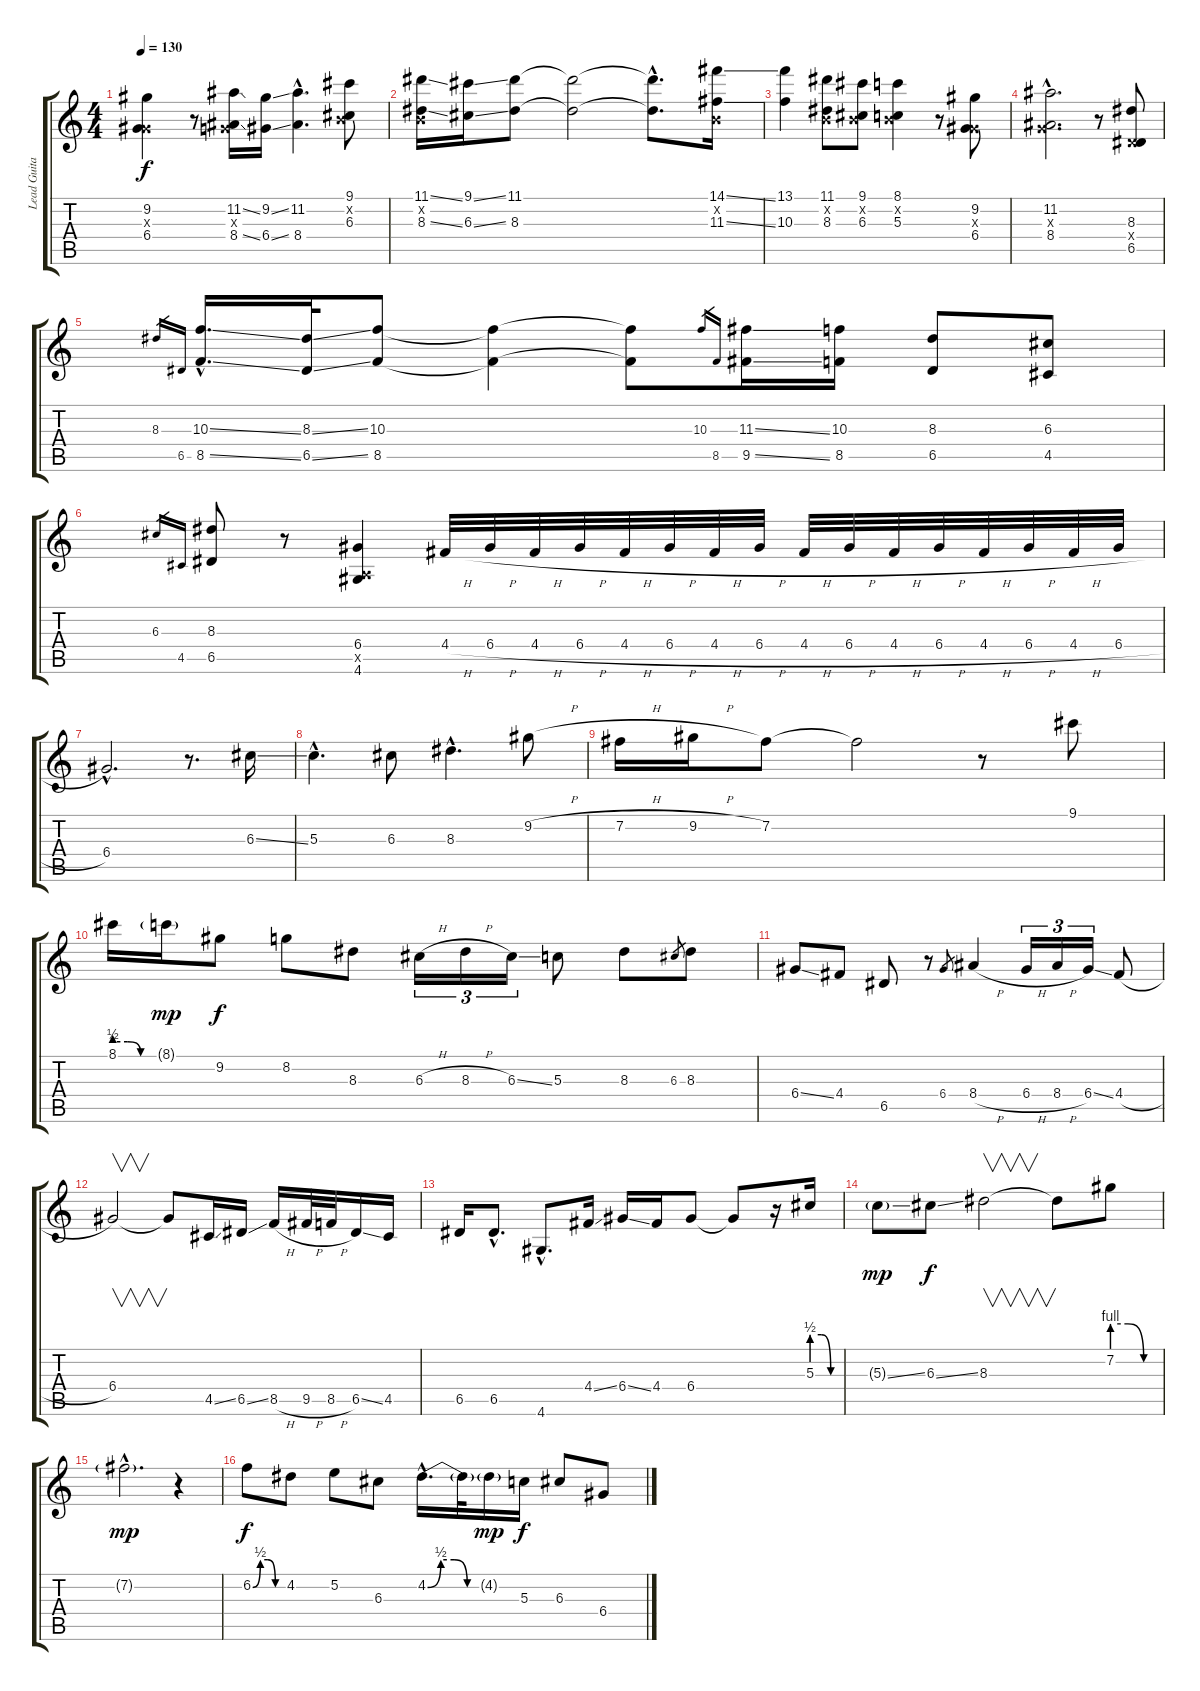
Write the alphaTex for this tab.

\track ("Lead Guitar" "Lead Guita") {instrument overdrivenguitar}
\staff {score tabs}
\tuning (E4 B3 G3 D3 A2 E2) {hide}
\ts (4 4)
\tempo 130
\clef g2
\ks c
(9.2 0.3{x} 6.4).4{dy f instrument overdrivenguitar} r.8 (11.2{ss} 0.3{x} 8.4{ss}).16 (9.2{ss} 6.4{ss}).16 (11.2{hac} 8.4{hac}).4{d} (9.1 0.2{x} 6.3).8 |
(11.1{ss} 0.2{x} 8.3{ss}).16 (9.1{ss} 6.3{ss}).16 (11.1 8.3).8 (11.1{t} 8.3{t}).2 (11.1{hac t} 8.3{hac t}).8{d} (14.1{ss} 0.2{x} 11.3{ss}).16 |
(13.1 10.3).4 (11.1 0.2{x} 8.3).8 (9.1 0.2{x} 6.3).8 (8.1 0.2{x} 5.3).4 r.8 (9.2 0.3{x} 6.4).8 |
(11.2{hac} 0.3{hac x} 8.4{hac}).2{d} r.8 (8.3 0.4{x} 6.5).8 |
8.3.16{gr} 6.5.16{gr} (10.3{ss hac} 8.5{ss hac}).16{d} (8.3{ss} 6.5{ss}).32 (10.3 8.5).8 (10.3{t} 8.5{t}).4 (10.3{t} 8.5{t}).8 10.3.16{gr} 8.5.16{gr} (11.3{ss} 9.5{ss}).16 (10.3 8.5).16 (8.3 6.5).8 (6.3 4.5).8 |
6.3.16{gr} 4.5.16{gr} (8.3 6.5).8 r.8 (6.4 0.5{x} 4.6).4 4.4{h}.32 6.4{h}.32 4.4{h}.32 6.4{h}.32 4.4{h}.32 6.4{h}.32 4.4{h}.32 6.4{h}.32 4.4{h}.32 6.4{h}.32 4.4{h}.32 6.4{h}.32 4.4{h}.32 6.4{h}.32 4.4{h}.32 6.4{h}.32 |
6.4{hac}.2{d} r.8{d} 6.3{ss}.16 |
5.3{hac}.4{d} 6.3.8 8.3{hac}.4{d} 9.2{h}.8 |
7.2{h}.16 9.2{h}.16 7.2.8 7.2{t}.2 r.8 9.1.8 |
8.1{be (custom 0 2 20 2 40 0 60 0)}.16 8.1{g}.16{dy mp} 9.2.8{dy f} 8.2.8 8.3.8 6.3{h}.16{tu (3 2)} 8.3{h}.16{tu (3 2)} 6.3{ss}.16{tu (3 2)} 5.3.8 8.3.8 6.3.8{gr} 8.3.8 |
6.4{ss}.8 4.4.8 6.5.8 r.8 6.4.8{gr} 8.4{h}.4 6.4{h}.16{tu (3 2)} 8.4{h}.16{tu (3 2)} 6.4{ss}.16{tu (3 2)} 4.4{h}.8 |
6.4.2{v} 6.4{t}.8 4.5{ss}.16 6.5{ss}.16 8.5{h}.16 9.5{h}.32 8.5{h}.32 6.5{ss}.16 4.5.16 |
6.5.16 6.5{hac}.8{d} 4.6{hac}.8{d} 4.4{ss}.16 6.4{ss}.16 4.4.16 6.4.8 6.4{t}.8 r.16 5.3{be (custom 0 2 20 2 40 0 60 0)}.16 |
5.3{ss g}.8{dy mp} 6.3{ss}.8{dy f} 8.3.2{v} 8.3{t}.8 7.2{be (custom 0 4 20 4 40 0 60 0)}.8 |
7.2{g hac}.2{d dy mp} r.4 |
6.2{be (custom 0 0 15 2 30 2 45 0 60 0)}.8{dy f} 4.2.8 5.2.8 6.3.8 4.2{be (custom 0 0 15 2 30 2 45 0 60 0) hac}.16{d} 4.2{t}.32 4.2{g}.16{dy mp} 5.3.16{dy f} 6.3.8 6.4.8
